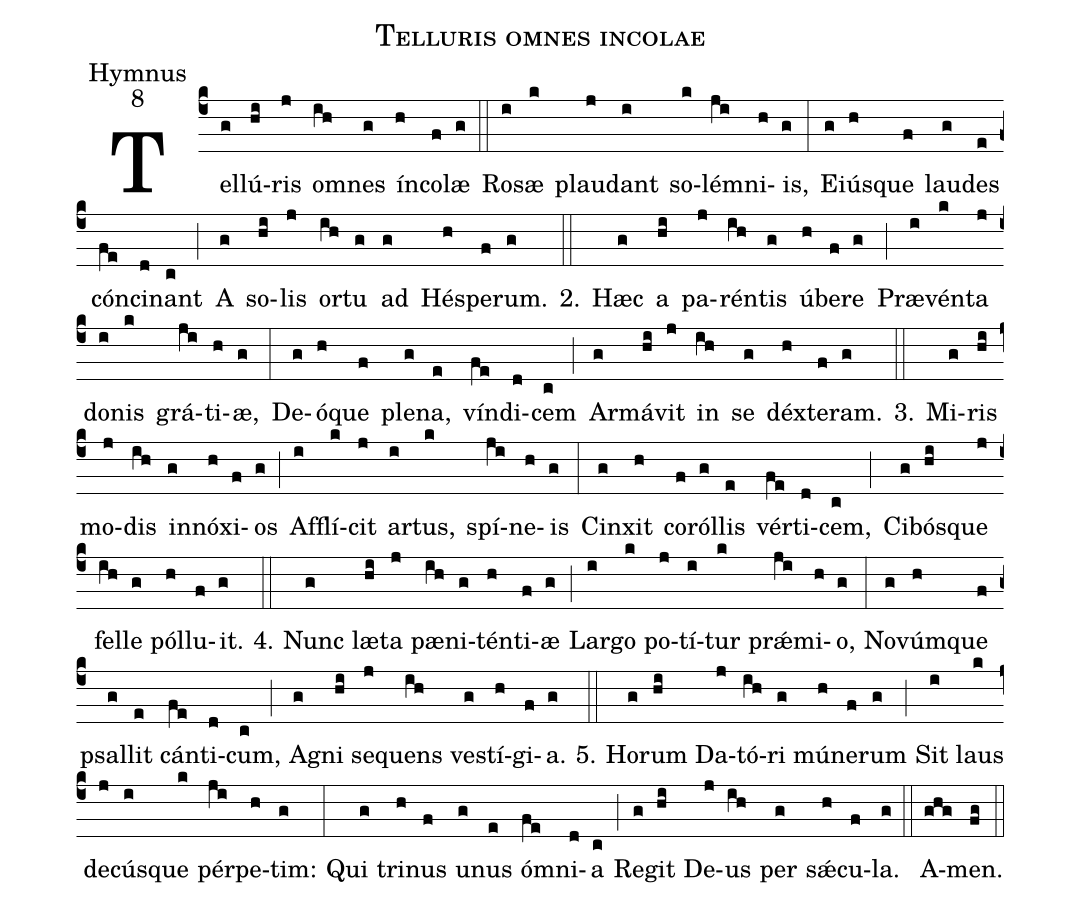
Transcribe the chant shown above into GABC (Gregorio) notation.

name:Telluris omnes incolae;
office-part:Hymnus;
mode:8;
%%
(c4) Tel(g)lú(hi)ris(j) o(ih)mnes(g) ín(h)co(f)læ(g) (::)
Ro(i)sæ(k) plau(j)dant(i) so(k)lém(ji)ni(h)is,(g) (:)
E(g)iús(h)que(f) lau(g)des(e) cón(fe)ci(d)nant(c) (;) A(g) so(hi)lis(j) or(ih)tu(g) ad(g) Hé(h)spe(f)rum.(g) 2.(::) Hæc(g) a(hi) pa(j)rén(ih)tis(g) ú(h)be(f)re(g) (;) Præ(i)vén(k)ta(j) do(i)nis(k) grá(ji)ti(h)æ,(g) (:)
De(g)ó(h)que(f) ple(g)na,(e) vín(fe)di(d)cem(c) (;) Ar(g)má(hi)vit(j) in(ih) se(g) déx(h)te(f)ram.(g) 3.(::) Mi(g)ris(hi) mo(j)dis(ih) in(g)nó(h)xi(f)os(g) (;) Af(i)flí(k)cit(j) ar(i)tus,(k) spí(ji)ne(h)is(g) (:)
Cin(g)xit(h) co(f)ról(g)lis(e) vér(fe)ti(d)cem,(c) (;) Ci(g)bó(hi)sque(j) fel(ih)le(g) pól(h)lu(f)it.(g) 4.(::) Nunc(g) læ(hi)ta(j) pæ(ih)ni(g)tén(h)ti(f)æ(g) (;) Lar(i)go(k) po(j)tí(i)tur(k) pr{<sp>'ae</sp>}(ji)mi(h)o,(g) (:)
No(g)vúm(h)que(f) psal(g)lit(e) cán(fe)ti(d)cum,(c) (;) A(g)gni(hi) se(j)quens(ih) ve(g)stí(h)gi(f)a.(g) 5.(::) Ho(g)rum(hi) Da(j)tó(ih)ri(g) mú(h)ne(f)rum(g) (;) Sit(i) laus(k) de(j)cú(i)sque(k) pér(ji)pe(h)tim:(g) (:)
Qui(g) tri(h)nus(f) u(g)nus(e) óm(fe)ni(d)a(c) (;) Re(g)git(hi) De(j)us(ih) per(g) s{<sp>'ae</sp>}(h)cu(f)la.(g) (::)
A(ghg)men.(fg) (::)
